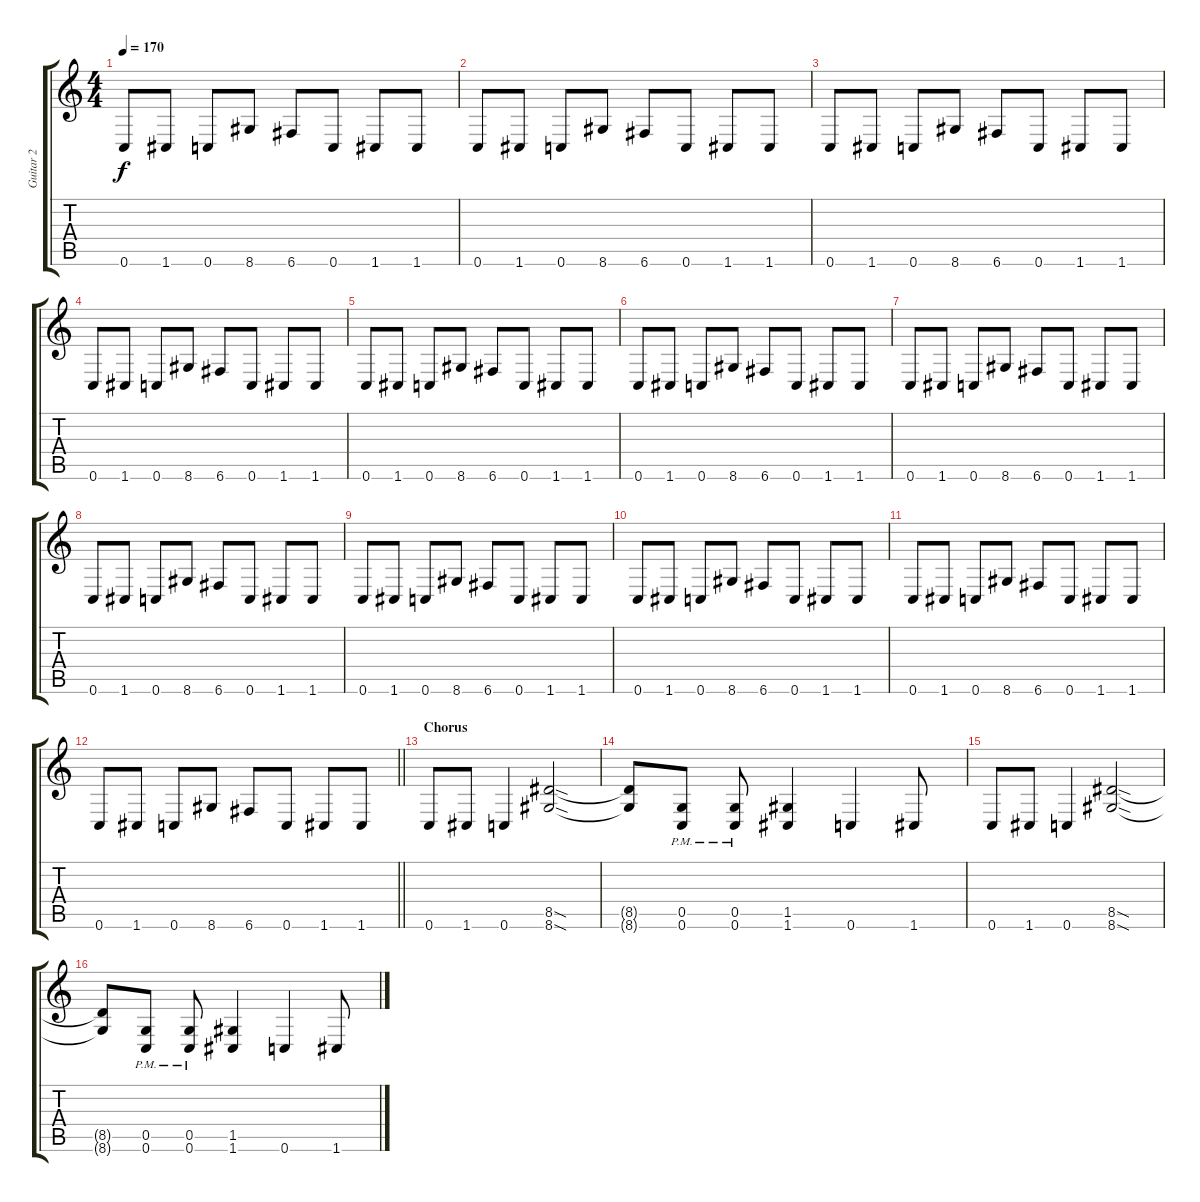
\track ("Guitar 2" "Guitar 2") {instrument distortionguitar}
\staff {score tabs}
\tuning (D4 A3 F3 C3 G2 C2) {hide}
\ts (4 4)
\tempo 170
\clef g2
\ks c
0.6.8{dy f} 1.6.8 0.6.8 8.6.8 6.6.8 0.6.8 1.6.8 1.6.8 |
0.6.8 1.6.8 0.6.8 8.6.8 6.6.8 0.6.8 1.6.8 1.6.8 |
0.6.8 1.6.8 0.6.8 8.6.8 6.6.8 0.6.8 1.6.8 1.6.8 |
0.6.8 1.6.8 0.6.8 8.6.8 6.6.8 0.6.8 1.6.8 1.6.8 |
0.6.8 1.6.8 0.6.8 8.6.8 6.6.8 0.6.8 1.6.8 1.6.8 |
0.6.8 1.6.8 0.6.8 8.6.8 6.6.8 0.6.8 1.6.8 1.6.8 |
0.6.8 1.6.8 0.6.8 8.6.8 6.6.8 0.6.8 1.6.8 1.6.8 |
0.6.8 1.6.8 0.6.8 8.6.8 6.6.8 0.6.8 1.6.8 1.6.8 |
0.6.8 1.6.8 0.6.8 8.6.8 6.6.8 0.6.8 1.6.8 1.6.8 |
0.6.8 1.6.8 0.6.8 8.6.8 6.6.8 0.6.8 1.6.8 1.6.8 |
0.6.8 1.6.8 0.6.8 8.6.8 6.6.8 0.6.8 1.6.8 1.6.8 |
\barLineRight lightlight
0.6.8 1.6.8 0.6.8 8.6.8 6.6.8 0.6.8 1.6.8 1.6.8 |
\section ("" "Chorus")
0.6.8 1.6.8 0.6.4 (8.5{sod} 8.6{sod}).2 |
(8.5{t} 8.6{t}).8 (0.5{pm} 0.6{pm}).8 (0.5{pm} 0.6{pm}).8 (1.5 1.6).4 0.6.4 1.6.8 |
0.6.8 1.6.8 0.6.4 (8.5{sod} 8.6{sod}).2 |
(8.5{t} 8.6{t}).8 (0.5{pm} 0.6{pm}).8 (0.5{pm} 0.6{pm}).8 (1.5 1.6).4 0.6.4 1.6.8
